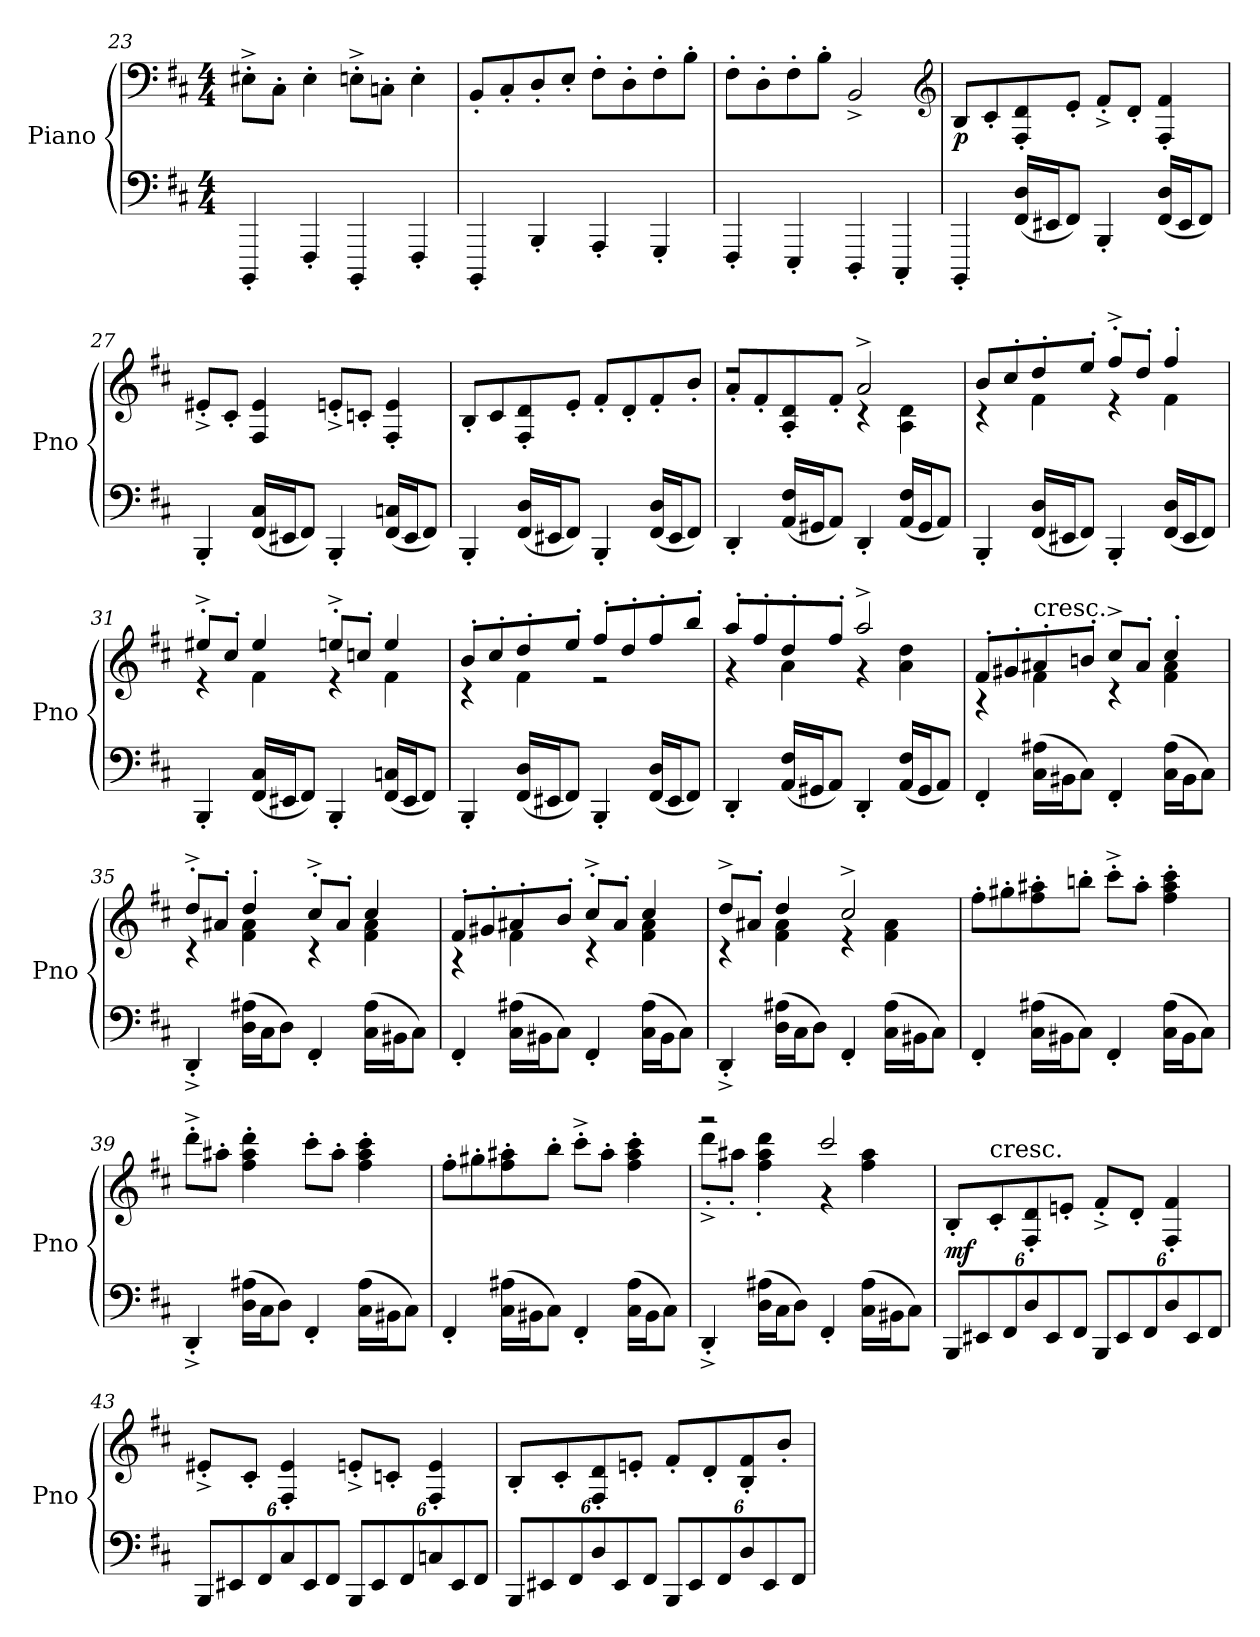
**kern	**kern	**dynam
*part1	*part1	*part1
*staff2	*staff1	*staff1/2
*I"Piano	*	*
*I'Pno	*	*
*clefF4	*clefF4	*
*k[f#c#]	*k[f#c#]	*
*M4/4	*M4/4	*
=23	=23	=23
4BBBB'/	8E#X'^\L	.
.	8C#'\J	.
4FFF#'/	4E#'\	.
4BBBB'/	8En'^\L	.
.	8Cn'\J	.
4FFF#'/	4E'\	.
=24	=24	=24
4BBBB'/	8BB'/L	.
.	8C#'/	.
4BBB'/	8D'/	.
.	8E'/J	.
4AAA'/	8F#'\L	.
.	8D'\	.
4GGG'/	8F#'\	.
.	8B'\J	.
=25	=25	=25
4FFF#'/	8F#'\L	.
.	8D'\	.
4EEE'/	8F#'\	.
.	8B'\J	.
4DDD'/	2BB^/	.
4CCC#'/	.	.
*	*clefG2	*
=26	=26	=26
4BBBB'/	8B/L	p
.	8c#'/	.
(16FF#/ 16D/LL	8F#'/ 8d'/	.
16EE#X/J	.	.
8FF#/J)	8e'/J	.
4BBB'/	8f#'^/L	.
.	8d'/J	.
(16FF#/ 16D/LL	4F#'/ 4f#'/	.
16EE#/J	.	.
8FF#/J)	.	.
=27	=27	=27
4BBB'/	8e#X'^/L	.
.	8c#'/J	.
(16FF#/ 16C#/LL	4F#/ 4e#/	.
16EE#X/J	.	.
8FF#/J)	.	.
4BBB'/	8en'^/L	.
.	8cn'/J	.
(16FF#/ 16Cn/LL	4F#'/ 4e'/	.
16EE#/J	.	.
8FF#/J)	.	.
=28	=28	=28
4BBB'/	8B'/L	.
.	8c#/	.
(16FF#/ 16D/LL	8F#'/ 8d'/	.
16EE#X/J	.	.
8FF#/J)	8e'/J	.
4BBB'/	8f#'/L	.
.	8d'/	.
(16FF#/ 16D/LL	8f#'/	.
16EE#/J	.	.
8FF#/J)	8b'/J	.
=29	=29	=29
*	*^	*
4DD'/	2r	8a'/L	.
.	.	8f#'/	.
(16AA/ 16F#/LL	.	8A'/ 8d'/	.
16GG#X/J	.	.	.
8AA/J)	.	8f#'/J	.
4DD'/	2a^/	4r	.
(16AA/ 16F#/LL	.	4A\ 4d\	.
16GG#/J	.	.	.
8AA/J)	.	.	.
=30	=30	=30	=30
4BBB'/	8b/L	4r	.
.	8cc#'/	.	.
(16FF#/ 16D/LL	8dd'/	4f#\	.
16EE#X/J	.	.	.
8FF#/J)	8ee'/J	.	.
4BBB'/	8ff#'^/L	4r	.
.	8dd'/J	.	.
(16FF#/ 16D/LL	4ff#'/	4f#\	.
16EE#/J	.	.	.
8FF#/J)	.	.	.
=31	=31	=31	=31
4BBB'/	8ee#X'^/L	4r	.
.	8cc#'/J	.	.
(16FF#/ 16C#/LL	4ee#/	4f#\	.
16EE#X/J	.	.	.
8FF#/J)	.	.	.
4BBB'/	8een'^/L	4r	.
.	8ccn'/J	.	.
(16FF#/ 16Cn/LL	4ee/	4f#\	.
16EE#/J	.	.	.
8FF#/J)	.	.	.
=32	=32	=32	=32
4BBB'/	8b'/L	4r	.
.	8cc#'/	.	.
(16FF#/ 16D/LL	8dd'/	4f#\	.
16EE#X/J	.	.	.
8FF#/J)	8ee'/J	.	.
4BBB'/	8ff#'/L	2r	.
.	8dd'/	.	.
(16FF#/ 16D/LL	8ff#'/	.	.
16EE#/J	.	.	.
8FF#/J)	8bb'/J	.	.
=33	=33	=33	=33
4DD'/	8aa'/L	4r	.
.	8ff#'/	.	.
(16AA/ 16F#/LL	8dd'/	4a\	.
16GG#X/J	.	.	.
8AA/J)	8ff#'/J	.	.
4DD'/	2aa^/	4r	.
(16AA/ 16F#/LL	.	4a\ 4dd\	.
16GG#/J	.	.	.
8AA/J)	.	.	.
=34	=34	=34	=34
4FF#'/	8f#'/L	4r	.
.	8g#X'/	.	.
!	!LO:TX:t=cresc.	!	!
(16C#\ 16A#X\LL	8a#X'/	4f#\	.
16BB#X\J	.	.	.
8C#\J)	8bn'/J	.	.
4FF#'/	8cc#^/L	4r	.
.	8a#'/J	.	.
(16C#\ 16A#\LL	4cc#'/	4f#\ 4a#\	.
16BB#\J	.	.	.
8C#\J)	.	.	.
=35	=35	=35	=35
4DD'^/	8dd'^/L	4r	.
.	8a#X'/J	.	.
(16D\ 16A#X\LL	4dd'/	4f#\ 4a#\	.
16C#\J	.	.	.
8D\J)	.	.	.
4FF#'/	8cc#'^/L	4r	.
.	8a#'/J	.	.
(16C#\ 16A#\LL	4cc#/	4f#\ 4a#\	.
16BB#X\J	.	.	.
8C#\J)	.	.	.
=36	=36	=36	=36
4FF#'/	8f#'/L	4r	.
.	8g#X'/	.	.
(16C#\ 16A#X\LL	8a#X'/	4f#\	.
16BB#X\J	.	.	.
8C#\J)	8b'/J	.	.
4FF#'/	8cc#'^/L	4r	.
.	8a#'/J	.	.
(16C#\ 16A#\LL	4cc#/	4f#\ 4a#\	.
16BB#\J	.	.	.
8C#\J)	.	.	.
=37	=37	=37	=37
4DD'^/	8dd^/L	4r	.
.	8a#X'/J	.	.
(16D\ 16A#X\LL	4dd/	4f#\ 4a#\	.
16C#\J	.	.	.
8D\J)	.	.	.
4FF#'/	2cc#^/	4r	.
(16C#\ 16A#\LL	.	4f#\ 4a#\	.
16BB#X\J	.	.	.
8C#\J)	.	.	.
*	*v	*v	*
=38	=38	=38
4FF#'/	8ff#'\L	.
.	8gg#X'\	.
(16C#\ 16A#X\LL	8ff#'\ 8aa#X'\	.
16BB#X\J	.	.
8C#\J)	8bbn'\J	.
4FF#'/	8ccc#'^\L	.
.	8aa#'\J	.
(16C#\ 16A#\LL	4ff#'\ 4aa#'\ 4ccc#'\	.
16BB#\J	.	.
8C#\J)	.	.
=39	=39	=39
4DD'^/	8ddd'^\L	.
.	8aa#X'\J	.
(16D\ 16A#X\LL	4ff#'\ 4aa#'\ 4ddd'\	.
16C#\J	.	.
8D\J)	.	.
4FF#'/	8ccc#'\L	.
.	8aa#'\J	.
(16C#\ 16A#\LL	4ff#'\ 4aa#'\ 4ccc#'\	.
16BB#X\J	.	.
8C#\J)	.	.
=40	=40	=40
4FF#'/	8ff#'\L	.
.	8gg#X'\	.
(16C#\ 16A#X\LL	8ff#'\ 8aa#X'\	.
16BB#X\J	.	.
8C#\J)	8bb'\J	.
4FF#'/	8ccc#'^\L	.
.	8aa#'\J	.
(16C#\ 16A#\LL	4ff#'\ 4aa#'\ 4ccc#'\	.
16BB#\J	.	.
8C#\J)	.	.
=41	=41	=41
*	*^	*
4DD'^/	2r	8ddd'^\L	.
.	.	8aa#X'\J	.
(16D\ 16A#X\LL	.	4ff#'\ 4aa#'\ 4ddd'\	.
16C#\J	.	.	.
8D\J)	.	.	.
4FF#'/	2ccc#/	4r	.
(16C#\ 16A#\LL	.	4ff#\ 4aa#\	.
16BB#X\J	.	.	.
8C#\J)	.	.	.
*	*v	*v	*
=42	=42	=42
12BBB/L	8B'/L	mf
12EE#X/	.	.
!	!LO:TX:t=cresc.	!
.	8c#'/	.
12FF#/	.	.
12D/	8F#'/ 8d'/	.
12EE#/	.	.
.	8en'/J	.
12FF#/J	.	.
12BBB/L	8f#'^/L	.
12EE#/	.	.
.	8d'/J	.
12FF#/	.	.
12D/	4F#'/ 4f#'/	.
12EE#/	.	.
12FF#/J	.	.
=43	=43	=43
12BBB/L	8e#X'^/L	.
12EE#X/	.	.
.	8c#'/J	.
12FF#/	.	.
12C#/	4F#'/ 4e#'/	.
12EE#/	.	.
12FF#/J	.	.
12BBB/L	8en'^/L	.
12EE#/	.	.
.	8cn'/J	.
12FF#/	.	.
12Cn/	4F#'/ 4e'/	.
12EE#/	.	.
12FF#/J	.	.
=44	=44	=44
12BBB/L	8B'/L	.
12EE#X/	.	.
.	8c#'/	.
12FF#/	.	.
12D/	8F#'/ 8d'/	.
12EE#/	.	.
.	8en'/J	.
12FF#/J	.	.
12BBB/L	8f#'/L	.
12EE#/	.	.
.	8d'/	.
12FF#/	.	.
12D/	8B'/ 8f#'/	.
12EE#/	.	.
.	8b'/J	.
12FF#/J	.	.
=	=	=
*-	*-	*-
